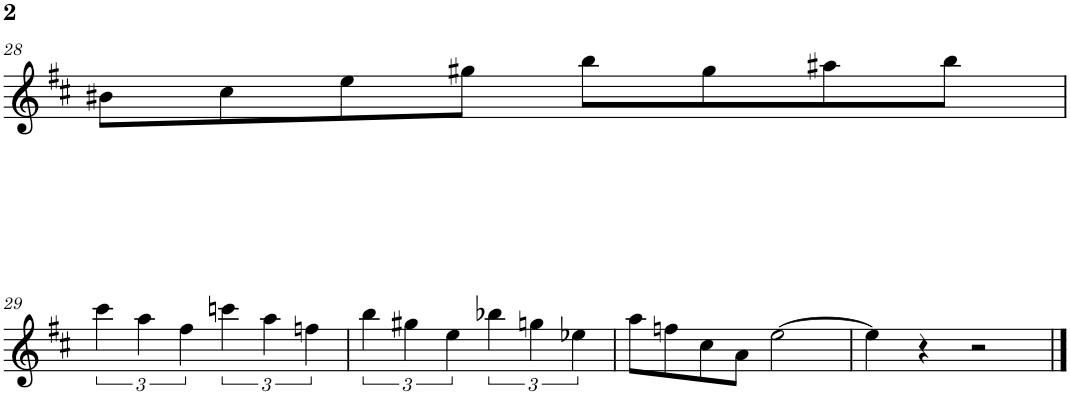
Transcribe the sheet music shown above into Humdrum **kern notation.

**kern
*part1
*staff1
*I"バリトン サクソフォーン
!!LO:PB:g=z
*clefG2
*Trd12c21
*k[f#c#]
*M4/4
=28
8b#X\L
8cc#\
8ee\
8gg#X\J
8bb\L
8gg#\
8aa#X\
8bb\J
!!LO:LB:g=z
=29
6ccc#\
6aa\
6ff#\
6cccn\
6aa\
6ffn\
=30
6bb\
6gg#X\
6ee\
6bb-X\
6ggn\
6ee-X\
=31
8aa\L
8ffn\
8cc#\
8a\J
[2ee\
=32
4ee\]
4r
2r
==
*-
